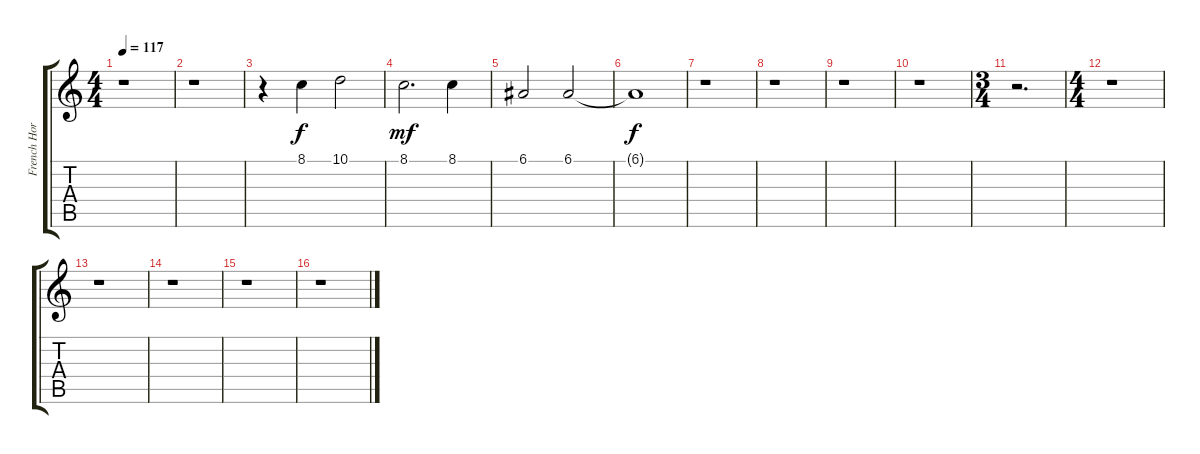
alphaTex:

\track ("French Horn" "French Hor") {instrument frenchhorn}
\staff {score tabs}
\tuning (E4 B3 G3 D3 A2 E2) {hide}
\ts (4 4)
\tempo 117
\clef g2
\ks c
r.1{dy f} |
r.1 |
r.4 8.1.4 10.1.2 |
8.1.2{d dy mf} 8.1.4 |
6.1.2 6.1.2 |
6.1{t}.1{dy f} |
r.1 |
r.1 |
r.1 |
r.1 |
\ts (3 4)
r.2{d} |
\ts (4 4)
r.1 |
r.1 |
r.1 |
r.1 |
r.1
